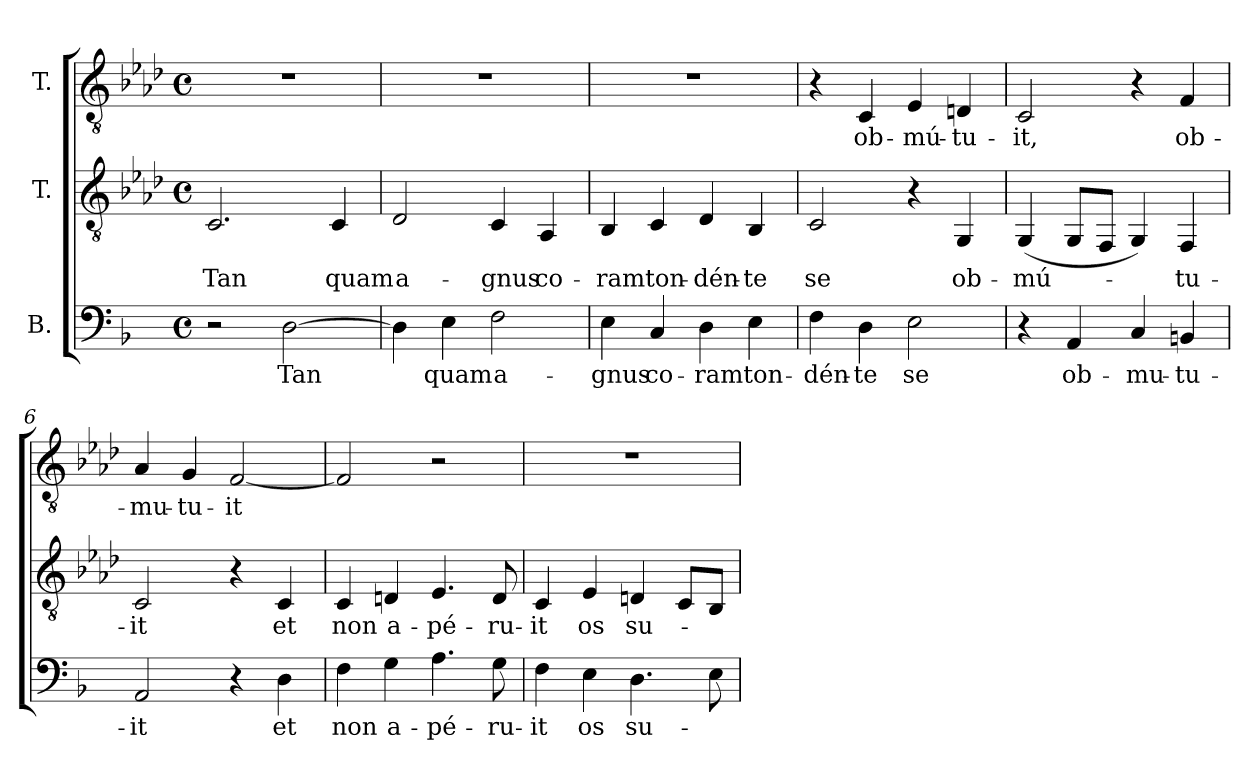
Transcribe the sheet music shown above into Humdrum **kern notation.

**kern	**text	**kern	**text	**kern	**text
*part3	*part3	*part2	*part2	*part1	*part1
*staff3	*staff3	*staff2	*staff2	*staff1	*staff1
*I"B.	*	*I"T.	*	*I"T.	*
!!LO:PB:g=z
*clefF4	*	*clefGv2	*	*clefGv2	*
*	*	*ITrd2c3	*	*ITrd2c3	*
*k[b-]	*	*k[b-]	*	*k[b-]	*
*d:	*	*d:	*	*d:	*
*M4/4	*	*M4/4	*	*M4/4	*
*met(c)	*	*met(c)	*	*met(c)	*
*MM80	*	*MM80	*	*MM80	*
=1	=1	=1	=1	=1	=1
!	!	!	!LO:LY:b:color=#000000	!	!
2r	.	2.AAi/	Tan	1r	.
!	!LO:LY:b:color=#000000	!	!	!	!
[>2Di\	Tan	.	.	.	.
!	!	!	!LO:LY:b:color=#000000	!	!
.	.	4AAi/	quam	.	.
=2	=2	=2	=2	=2	=2
!	!	!	!LO:LY:b:color=#000000	!	!
4Di\]	.	2BB-i/	a-	1r	.
!	!LO:LY:b:color=#000000	!	!	!	!
4Ei\	quam	.	.	.	.
!	!LO:LY:b:color=#000000	!	!	!	!
!	!	!	!LO:LY:b:color=#000000	!	!
2Fi\	a-	4AAi/	-gnus	.	.
!	!	!	!LO:LY:b:color=#000000	!	!
.	.	4FFi/	co-	.	.
=3	=3	=3	=3	=3	=3
!	!LO:LY:b:color=#000000	!	!	!	!
!	!	!	!LO:LY:b:color=#000000	!	!
4Ei\	-gnus	4GGi/	-ram	1r	.
!	!LO:LY:b:color=#000000	!	!	!	!
!	!	!	!LO:LY:b:color=#000000	!	!
4Ci/	co-	4AAi/	ton-	.	.
!	!LO:LY:b:color=#000000	!	!	!	!
!	!	!	!LO:LY:b:color=#000000	!	!
4Di\	-ram	4BB-i/	-dén-	.	.
!	!LO:LY:b:color=#000000	!	!	!	!
!	!	!	!LO:LY:b:color=#000000	!	!
4Ei\	ton-	4GGi/	-te	.	.
=4	=4	=4	=4	=4	=4
!	!LO:LY:b:color=#000000	!	!	!	!
!	!	!	!LO:LY:b:color=#000000	!	!
4Fi\	-dén-	2AAi/	se	4r	.
!	!LO:LY:b:color=#000000	!	!	!	!
!	!	!	!	!	!LO:LY:b:color=#000000
4Di\	-te	.	.	4AAi/	ob-
!	!LO:LY:b:color=#000000	!	!	!	!
!	!	!	!	!	!LO:LY:b:color=#000000
2Ei\	se	4r	.	4Ci/	-mú-
!	!	!	!LO:LY:b:color=#000000	!	!
!	!	!	!	!	!LO:LY:b:color=#000000
.	.	4EEi/	ob-	4BBni/	-tu-
=5	=5	=5	=5	=5	=5
!	!	!	!LO:LY:b:color=#000000	!	!
!	!	!	!	!	!LO:LY:b:color=#000000
4r	.	(4EEi/	-mú-	2AAi/	-it,
!	!LO:LY:b:color=#000000	!	!	!	!
4AAi/	ob-	8EEi/L	.	.	.
.	.	8DDi/J	.	.	.
!	!LO:LY:b:color=#000000	!	!	!	!
4Ci/	-mu-	4EEi/)	.	4r	.
!	!LO:LY:b:color=#000000	!	!	!	!
!	!	!	!LO:LY:b:color=#000000	!	!
!	!	!	!	!	!LO:LY:b:color=#000000
4BBni/	-tu-	4DDi/	-tu-	4Di/	ob-
!!LO:LB:g=z
=6	=6	=6	=6	=6	=6
!	!LO:LY:b:color=#000000	!	!	!	!
!	!	!	!LO:LY:b:color=#000000	!	!
!	!	!	!	!	!LO:LY:b:color=#000000
2AAi/	-it	2AAi/	-it	4Fi/	-mu-
!	!	!	!	!	!LO:LY:b:color=#000000
.	.	.	.	4Ei/	-tu-
!	!	!	!	!	!LO:LY:b:color=#000000
4r	.	4r	.	[<2Di/	-it
!	!LO:LY:b:color=#000000	!	!	!	!
!	!	!	!LO:LY:b:color=#000000	!	!
4Di\	et	4AAi/	et	.	.
=7	=7	=7	=7	=7	=7
!	!LO:LY:b:color=#000000	!	!	!	!
!	!	!	!LO:LY:b:color=#000000	!	!
4Fi\	non	4AAi/	non	2Di/]	.
!	!LO:LY:b:color=#000000	!	!	!	!
!	!	!	!LO:LY:b:color=#000000	!	!
4Gi\	a-	4BBni/	a-	.	.
!	!LO:LY:b:color=#000000	!	!	!	!
!	!	!	!LO:LY:b:color=#000000	!	!
4.Ai\	-pé-	4.Ci/	-pé-	2r	.
!	!LO:LY:b:color=#000000	!	!	!	!
!	!	!	!LO:LY:b:color=#000000	!	!
8Gi\	-ru-	8BBi/	-ru-	.	.
=8	=8	=8	=8	=8	=8
!	!LO:LY:b:color=#000000	!	!	!	!
!	!	!	!LO:LY:b:color=#000000	!	!
4Fi\	-it	4AAi/	-it	1r	.
!	!LO:LY:b:color=#000000	!	!	!	!
!	!	!	!LO:LY:b:color=#000000	!	!
4Ei\	os	4Ci/	os	.	.
!	!LO:LY:b:color=#000000	!	!	!	!
!	!	!	!LO:LY:b:color=#000000	!	!
4.Di\	su-	4BBni/	su-	.	.
.	.	8AAi/L	.	.	.
8Ei\	.	8GGi/J	.	.	.
=	=	=	=	=	=
*-	*-	*-	*-	*-	*-
